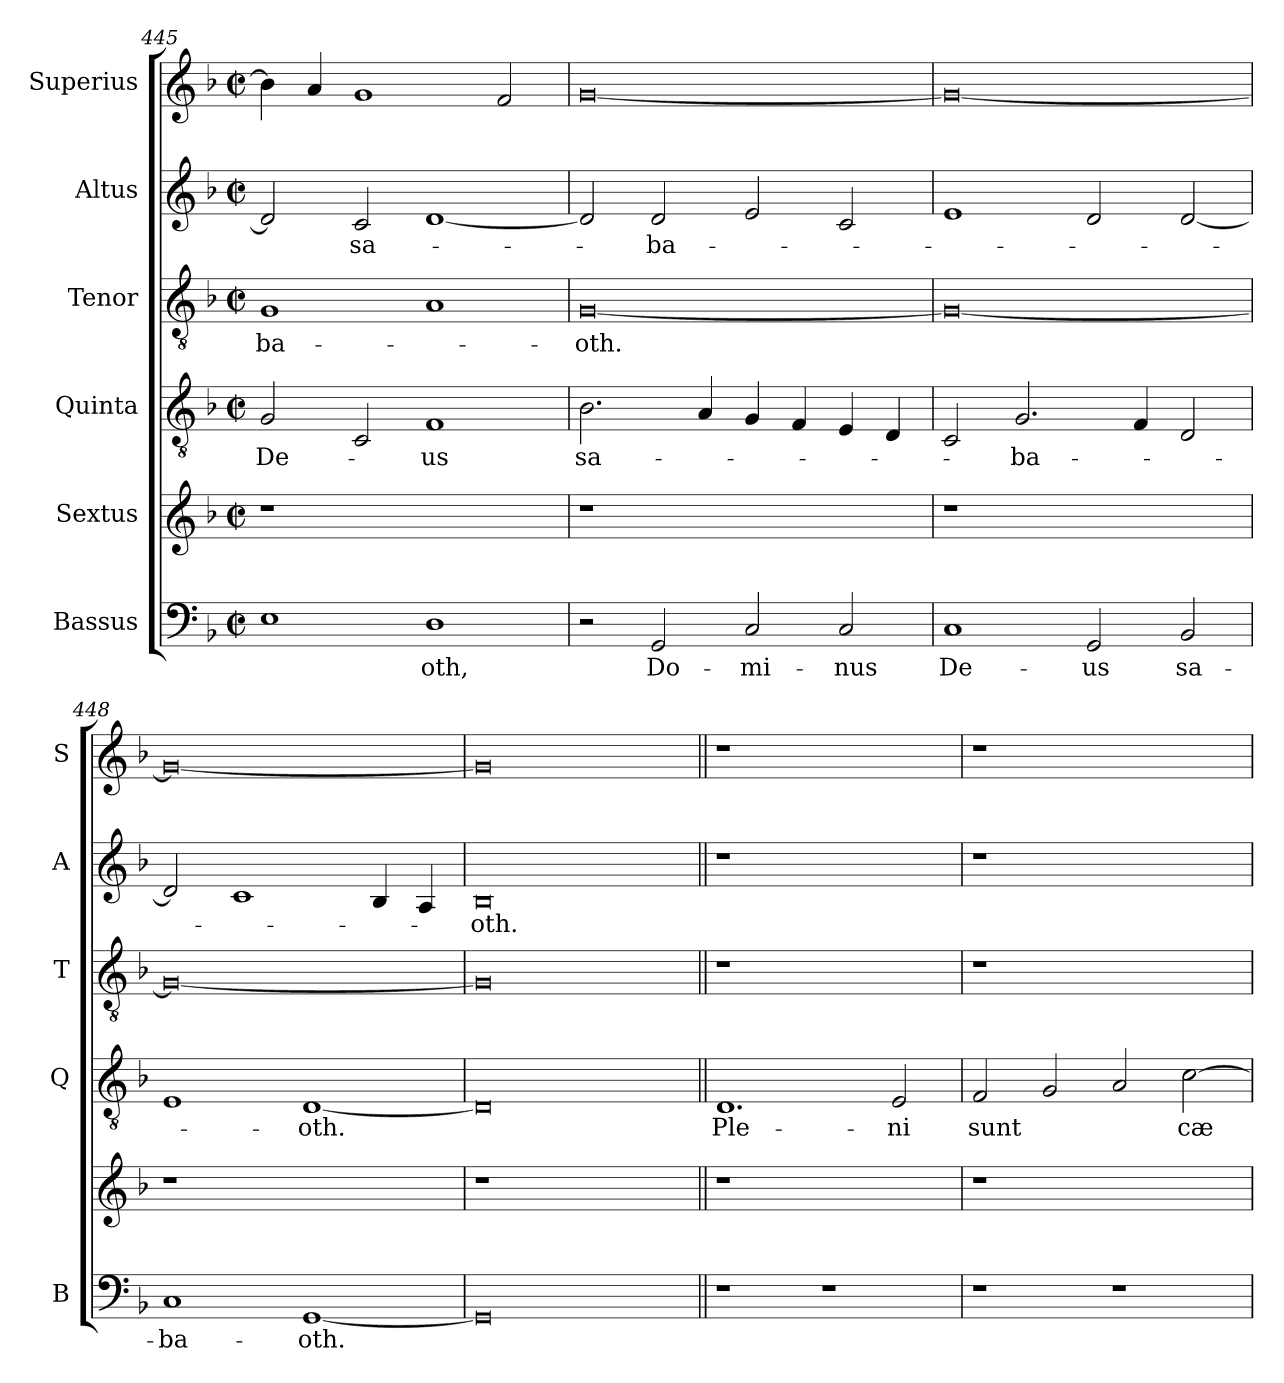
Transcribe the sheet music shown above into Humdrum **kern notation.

**kern	**text	**kern	**kern	**text	**kern	**text	**kern	**text	**kern	**text
*part6	*part6	*part5	*part4	*part4	*part3	*part3	*part2	*part2	*part1	*part1
*staff6	*staff6	*staff5	*staff4	*staff4	*staff3	*staff3	*staff2	*staff2	*staff1	*staff1
*I"Bassus	*	*I"Sextus	*I"Quinta	*	*I"Tenor	*	*I"Altus	*	*I"Superius	*
*I'B	*	*	*I'Q	*	*I'T	*	*I'A	*	*I'S	*
*clefF4	*	*clefG2	*clefGv2	*	*clefGv2	*	*clefG2	*	*clefG2	*
*k[b-]	*	*k[b-]	*k[b-]	*	*k[b-]	*	*k[b-]	*	*k[b-]	*
*F:	*	*F:	*F:	*	*F:	*	*F:	*	*F:	*
*M2/2	*	*M2/2	*M2/2	*	*M2/2	*	*M2/2	*	*M2/2	*
*met(c|)	*	*met(c|)	*met(c|)	*	*met(c|)	*	*met(c|)	*	*met(c|)	*
=445	=445	=445	=445	=445	=445	=445	=445	=445	=445	=445
!	!	!	!	!LO:LY:b	!	!LO:LY:b	!	!	!	!
1E	.	1r	2G/	De-	1G	-ba-	2d/]	.	4b-\]	.
.	.	.	.	.	.	.	.	.	4a/	.
!	!	!	!	!	!	!	!	!LO:LY:b	!	!
.	.	.	2C/	.	.	.	2c/	sa-	1g	.
!	!LO:LY:b	!	!	!LO:LY:b	!	!	!	!	!	!
1D	-oth,	1ryy	1F	-us	1A	.	[1d	.	.	.
.	.	.	.	.	.	.	.	.	2f/	.
=446	=446	=446	=446	=446	=446	=446	=446	=446	=446	=446
!	!	!	!	!LO:LY:b	!	!LO:LY:b	!	!	!	!
2r	.	1r	2.B-\	sa-	[0G	-oth.	2d/]	.	[0g	.
!	!LO:LY:b	!	!	!	!	!	!	!LO:LY:b	!	!
2GG/	Do-	.	.	.	.	.	2d/	-ba-	.	.
.	.	.	4A/	.	.	.	.	.	.	.
!	!LO:LY:b	!	!	!	!	!	!	!	!	!
2C/	-mi-	1ryy	4G/	.	.	.	2e/	.	.	.
.	.	.	4F/	.	.	.	.	.	.	.
!	!LO:LY:b	!	!	!	!	!	!	!	!	!
2C/	-nus	.	4E/	.	.	.	2c/	.	.	.
.	.	.	4D/	.	.	.	.	.	.	.
=447	=447	=447	=447	=447	=447	=447	=447	=447	=447	=447
!	!LO:LY:b	!	!	!	!	!	!	!	!	!
1C	De-	1r	2C/	.	0G_	.	1e	.	0g_	.
!	!	!	!	!LO:LY:b	!	!	!	!	!	!
.	.	.	2.G/	-ba-	.	.	.	.	.	.
!	!LO:LY:b	!	!	!	!	!	!	!	!	!
2GG/	-us	1ryy	.	.	.	.	2d/	.	.	.
.	.	.	4F/	.	.	.	.	.	.	.
!	!LO:LY:b	!	!	!	!	!	!	!	!	!
2BB-/	sa-	.	2D/	.	.	.	[2d/	.	.	.
=448	=448	=448	=448	=448	=448	=448	=448	=448	=448	=448
!	!LO:LY:b	!	!	!	!	!	!	!	!	!
1C	-ba-	1r	1E	.	0G_	.	2d/]	.	0g_	.
.	.	.	.	.	.	.	1c	.	.	.
!	!LO:LY:b	!	!	!LO:LY:b	!	!	!	!	!	!
[1GG	-oth.	1ryy	[1D	-oth.	.	.	.	.	.	.
.	.	.	.	.	.	.	4B-/	.	.	.
.	.	.	.	.	.	.	4A/	.	.	.
=449	=449	=449	=449	=449	=449	=449	=449	=449	=449	=449
!	!	!	!	!	!	!	!	!LO:LY:b	!	!
0GG]	.	1r	0D]	.	0G]	.	0B-	-oth.	0g]	.
.	.	1ryy	.	.	.	.	.	.	.	.
!!LO:PB:g=z
=450||	=450||	=450||	=450||	=450||	=450||	=450||	=450||	=450||	=450||	=450||
!	!	!	!	!LO:LY:b	!	!	!	!	!	!
1r	.	1r	1.D	Ple-	1r	.	1r	.	1r	.
1r	.	1ryy	.	.	1ryy	.	1ryy	.	1ryy	.
!	!	!	!	!LO:LY:b	!	!	!	!	!	!
.	.	.	2E/	-ni	.	.	.	.	.	.
=451	=451	=451	=451	=451	=451	=451	=451	=451	=451	=451
!	!	!	!	!LO:LY:b	!	!	!	!	!	!
1r	.	1r	2F/	sunt	1r	.	1r	.	1r	.
.	.	.	2G/	.	.	.	.	.	.	.
1r	.	1ryy	2A/	.	1ryy	.	1ryy	.	1ryy	.
!	!	!	!	!LO:LY:b	!	!	!	!	!	!
.	.	.	[2c\	cæ-	.	.	.	.	.	.
=	=	=	=	=	=	=	=	=	=	=
*-	*-	*-	*-	*-	*-	*-	*-	*-	*-	*-
